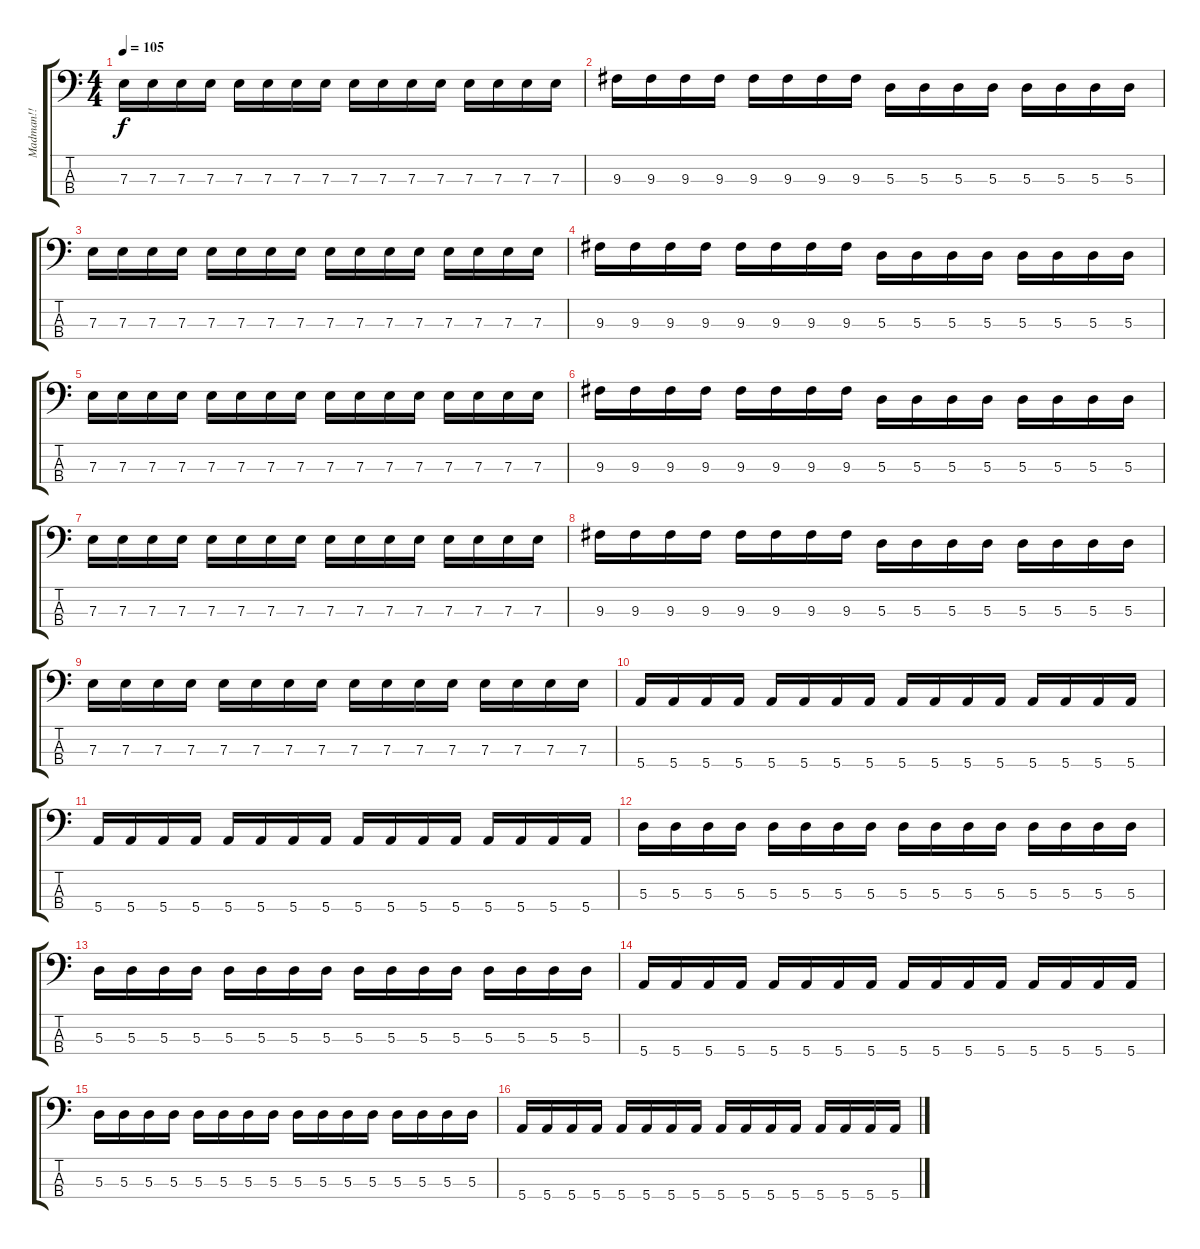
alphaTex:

\track ("Madman!!" "Madman!!") {instrument electricbasspick}
\staff {score tabs}
\tuning (G2 D2 A1 E1) {hide}
\ts (4 4)
\tempo 105
\clef f4
\ks c
7.3.16{dy f} 7.3.16 7.3.16 7.3.16 7.3.16 7.3.16 7.3.16 7.3.16 7.3.16 7.3.16 7.3.16 7.3.16 7.3.16 7.3.16 7.3.16 7.3.16 |
9.3.16 9.3.16 9.3.16 9.3.16 9.3.16 9.3.16 9.3.16 9.3.16 5.3.16 5.3.16 5.3.16 5.3.16 5.3.16 5.3.16 5.3.16 5.3.16 |
7.3.16 7.3.16 7.3.16 7.3.16 7.3.16 7.3.16 7.3.16 7.3.16 7.3.16 7.3.16 7.3.16 7.3.16 7.3.16 7.3.16 7.3.16 7.3.16 |
9.3.16 9.3.16 9.3.16 9.3.16 9.3.16 9.3.16 9.3.16 9.3.16 5.3.16 5.3.16 5.3.16 5.3.16 5.3.16 5.3.16 5.3.16 5.3.16 |
7.3.16 7.3.16 7.3.16 7.3.16 7.3.16 7.3.16 7.3.16 7.3.16 7.3.16 7.3.16 7.3.16 7.3.16 7.3.16 7.3.16 7.3.16 7.3.16 |
9.3.16 9.3.16 9.3.16 9.3.16 9.3.16 9.3.16 9.3.16 9.3.16 5.3.16 5.3.16 5.3.16 5.3.16 5.3.16 5.3.16 5.3.16 5.3.16 |
7.3.16 7.3.16 7.3.16 7.3.16 7.3.16 7.3.16 7.3.16 7.3.16 7.3.16 7.3.16 7.3.16 7.3.16 7.3.16 7.3.16 7.3.16 7.3.16 |
9.3.16 9.3.16 9.3.16 9.3.16 9.3.16 9.3.16 9.3.16 9.3.16 5.3.16 5.3.16 5.3.16 5.3.16 5.3.16 5.3.16 5.3.16 5.3.16 |
7.3.16 7.3.16 7.3.16 7.3.16 7.3.16 7.3.16 7.3.16 7.3.16 7.3.16 7.3.16 7.3.16 7.3.16 7.3.16 7.3.16 7.3.16 7.3.16 |
5.4.16 5.4.16 5.4.16 5.4.16 5.4.16 5.4.16 5.4.16 5.4.16 5.4.16 5.4.16 5.4.16 5.4.16 5.4.16 5.4.16 5.4.16 5.4.16 |
5.4.16 5.4.16 5.4.16 5.4.16 5.4.16 5.4.16 5.4.16 5.4.16 5.4.16 5.4.16 5.4.16 5.4.16 5.4.16 5.4.16 5.4.16 5.4.16 |
5.3.16 5.3.16 5.3.16 5.3.16 5.3.16 5.3.16 5.3.16 5.3.16 5.3.16 5.3.16 5.3.16 5.3.16 5.3.16 5.3.16 5.3.16 5.3.16 |
5.3.16 5.3.16 5.3.16 5.3.16 5.3.16 5.3.16 5.3.16 5.3.16 5.3.16 5.3.16 5.3.16 5.3.16 5.3.16 5.3.16 5.3.16 5.3.16 |
5.4.16 5.4.16 5.4.16 5.4.16 5.4.16 5.4.16 5.4.16 5.4.16 5.4.16 5.4.16 5.4.16 5.4.16 5.4.16 5.4.16 5.4.16 5.4.16 |
5.3.16 5.3.16 5.3.16 5.3.16 5.3.16 5.3.16 5.3.16 5.3.16 5.3.16 5.3.16 5.3.16 5.3.16 5.3.16 5.3.16 5.3.16 5.3.16 |
5.4.16 5.4.16 5.4.16 5.4.16 5.4.16 5.4.16 5.4.16 5.4.16 5.4.16 5.4.16 5.4.16 5.4.16 5.4.16 5.4.16 5.4.16 5.4.16
